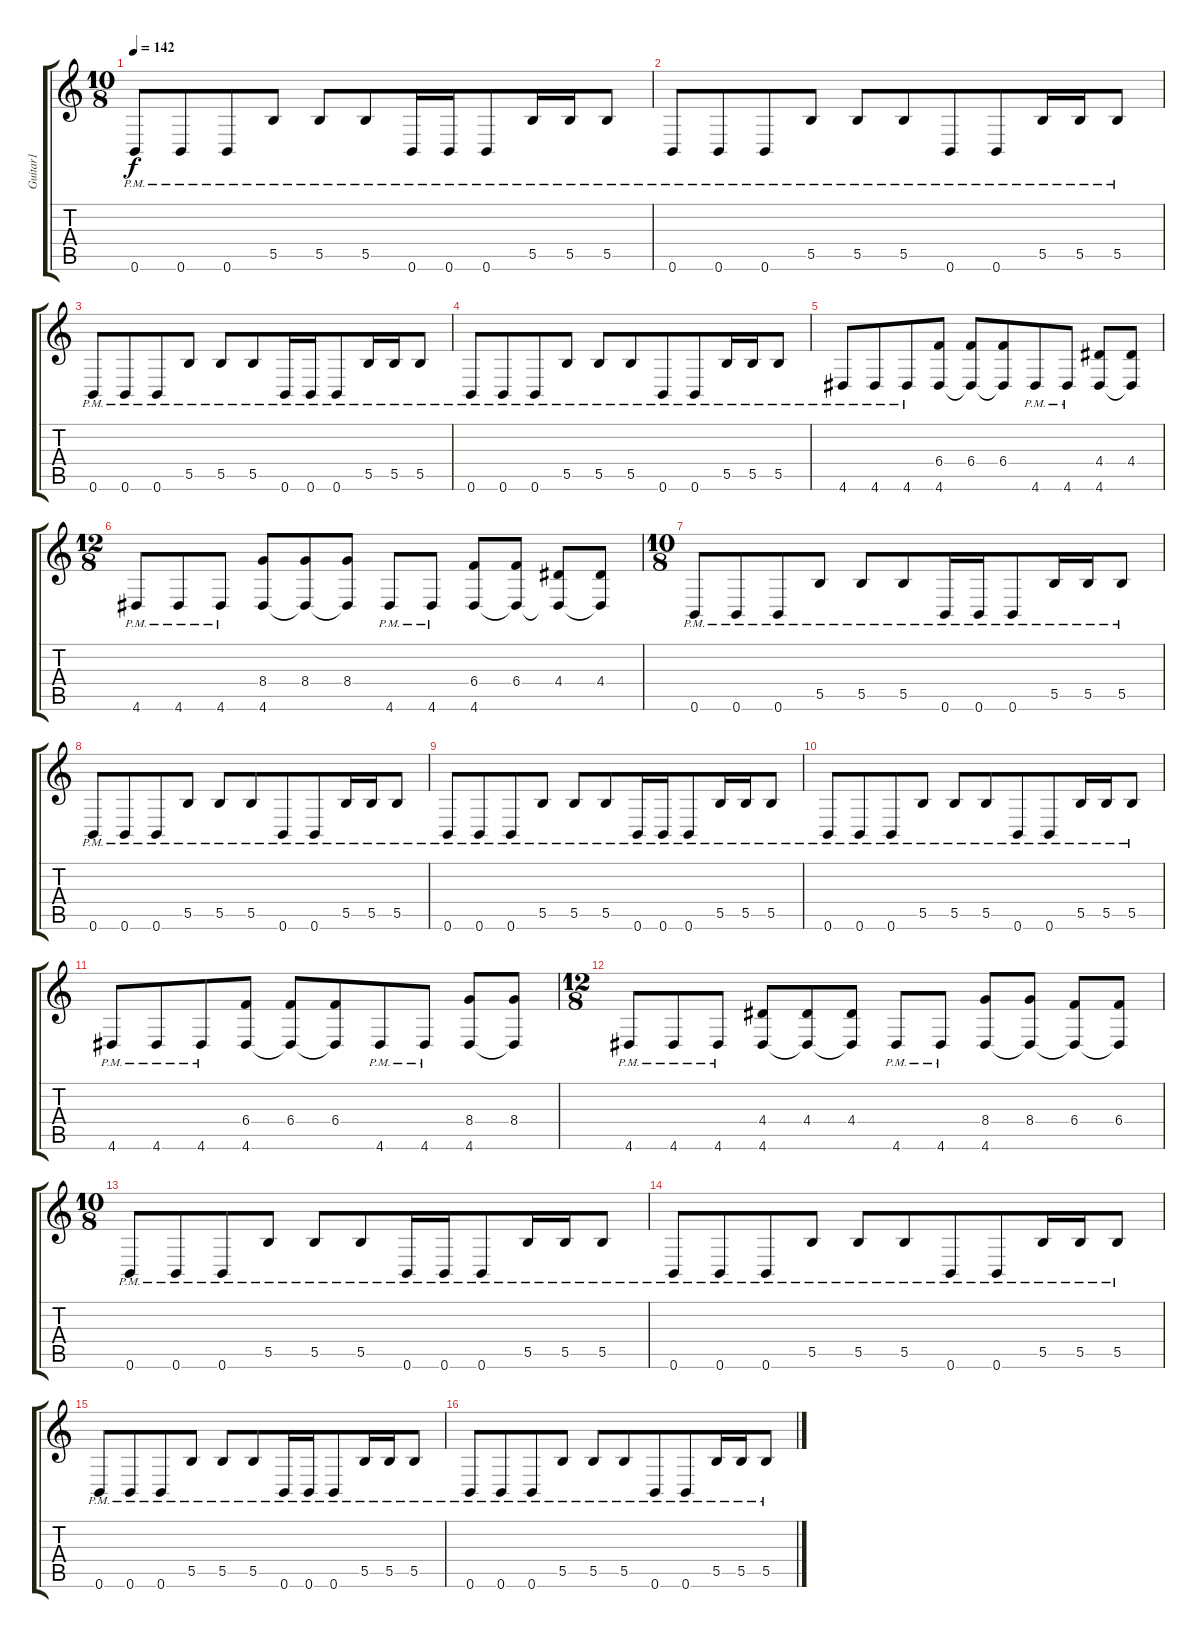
\track ("Guitar1" "Guitar1") {instrument overdrivenguitar}
\staff {score tabs}
\tuning (B3 Ab3 E3 B2 Gb2 B1) {hide}
\ts (10 8)
\tempo 142
\clef g2
\ks c
0.6{pm}.8{dy f instrument overdrivenguitar} 0.6{pm}.8 0.6{pm}.8 5.5{pm}.8 5.5{pm}.8 5.5{pm}.8 0.6{pm}.16{beam merge} 0.6{pm}.16{beam merge} 0.6{pm}.8 5.5{pm}.16 5.5{pm}.16{beam merge} 5.5{pm}.8 |
0.6{pm}.8 0.6{pm}.8 0.6{pm}.8 5.5{pm}.8 5.5{pm}.8 5.5{pm}.8 0.6{pm}.8{beam merge} 0.6{pm}.8 5.5{pm}.16 5.5{pm}.16{beam merge} 5.5{pm}.8 |
0.6{pm}.8 0.6{pm}.8 0.6{pm}.8 5.5{pm}.8 5.5{pm}.8 5.5{pm}.8 0.6{pm}.16{beam merge} 0.6{pm}.16{beam merge} 0.6{pm}.8 5.5{pm}.16 5.5{pm}.16{beam merge} 5.5{pm}.8 |
0.6{pm}.8 0.6{pm}.8 0.6{pm}.8 5.5{pm}.8 5.5{pm}.8 5.5{pm}.8 0.6{pm}.8{beam merge} 0.6{pm}.8 5.5{pm}.16 5.5{pm}.16{beam merge} 5.5{pm}.8 |
4.6{pm}.8 4.6{pm}.8 4.6{pm}.8 (6.4 4.6).8 (6.4 4.6{t}).8 (6.4 4.6{t}).8 4.6{pm}.8{beam merge} 4.6{pm}.8{beam split} (4.4 4.6).8{beam merge} (4.4 4.6{t}).8 |
\ts (12 8)
4.6{pm}.8 4.6{pm}.8 4.6{pm}.8 (8.4 4.6).8 (8.4 4.6{t}).8 (8.4 4.6{t}).8 4.6{pm}.8{beam merge} 4.6{pm}.8{beam split} (6.4 4.6).8{beam merge} (6.4 4.6{t}).8{beam split} (4.4 4.6{t}).8{beam merge} (4.4 4.6{t}).8 |
\ts (10 8)
0.6{pm}.8 0.6{pm}.8 0.6{pm}.8 5.5{pm}.8 5.5{pm}.8 5.5{pm}.8 0.6{pm}.16 0.6{pm}.16{beam merge} 0.6{pm}.8 5.5{pm}.16 5.5{pm}.16{beam merge} 5.5{pm}.8 |
0.6{pm}.8 0.6{pm}.8 0.6{pm}.8 5.5{pm}.8 5.5{pm}.8 5.5{pm}.8 0.6{pm}.8{beam merge} 0.6{pm}.8 5.5{pm}.16 5.5{pm}.16{beam merge} 5.5{pm}.8 |
0.6{pm}.8 0.6{pm}.8 0.6{pm}.8 5.5{pm}.8 5.5{pm}.8 5.5{pm}.8 0.6{pm}.16 0.6{pm}.16{beam merge} 0.6{pm}.8 5.5{pm}.16 5.5{pm}.16{beam merge} 5.5{pm}.8 |
0.6{pm}.8 0.6{pm}.8 0.6{pm}.8 5.5{pm}.8 5.5{pm}.8 5.5{pm}.8 0.6{pm}.8{beam merge} 0.6{pm}.8 5.5{pm}.16 5.5{pm}.16{beam merge} 5.5{pm}.8 |
4.6{pm}.8 4.6{pm}.8 4.6{pm}.8 (6.4 4.6).8 (6.4 4.6{t}).8 (6.4 4.6{t}).8 4.6{pm}.8{beam merge} 4.6{pm}.8{beam split} (8.4 4.6).8{beam merge} (8.4 4.6{t}).8 |
\ts (12 8)
4.6{pm}.8 4.6{pm}.8 4.6{pm}.8 (4.4 4.6).8 (4.4 4.6{t}).8 (4.4 4.6{t}).8 4.6{pm}.8 4.6{pm}.8{beam split} (8.4 4.6).8{beam merge} (8.4 4.6{t}).8{beam split} (6.4 4.6{t}).8 (6.4 4.6{t}).8 |
\ts (10 8)
0.6{pm}.8 0.6{pm}.8 0.6{pm}.8 5.5{pm}.8 5.5{pm}.8 5.5{pm}.8 0.6{pm}.16 0.6{pm}.16{beam merge} 0.6{pm}.8 5.5{pm}.16 5.5{pm}.16{beam merge} 5.5{pm}.8 |
0.6{pm}.8 0.6{pm}.8 0.6{pm}.8 5.5{pm}.8 5.5{pm}.8 5.5{pm}.8 0.6{pm}.8{beam merge} 0.6{pm}.8 5.5{pm}.16 5.5{pm}.16{beam merge} 5.5{pm}.8 |
0.6{pm}.8 0.6{pm}.8 0.6{pm}.8 5.5{pm}.8 5.5{pm}.8 5.5{pm}.8 0.6{pm}.16 0.6{pm}.16{beam merge} 0.6{pm}.8 5.5{pm}.16 5.5{pm}.16{beam merge} 5.5{pm}.8 |
0.6{pm}.8 0.6{pm}.8 0.6{pm}.8 5.5{pm}.8 5.5{pm}.8 5.5{pm}.8 0.6{pm}.8{beam merge} 0.6{pm}.8 5.5{pm}.16 5.5{pm}.16{beam merge} 5.5{pm}.8
